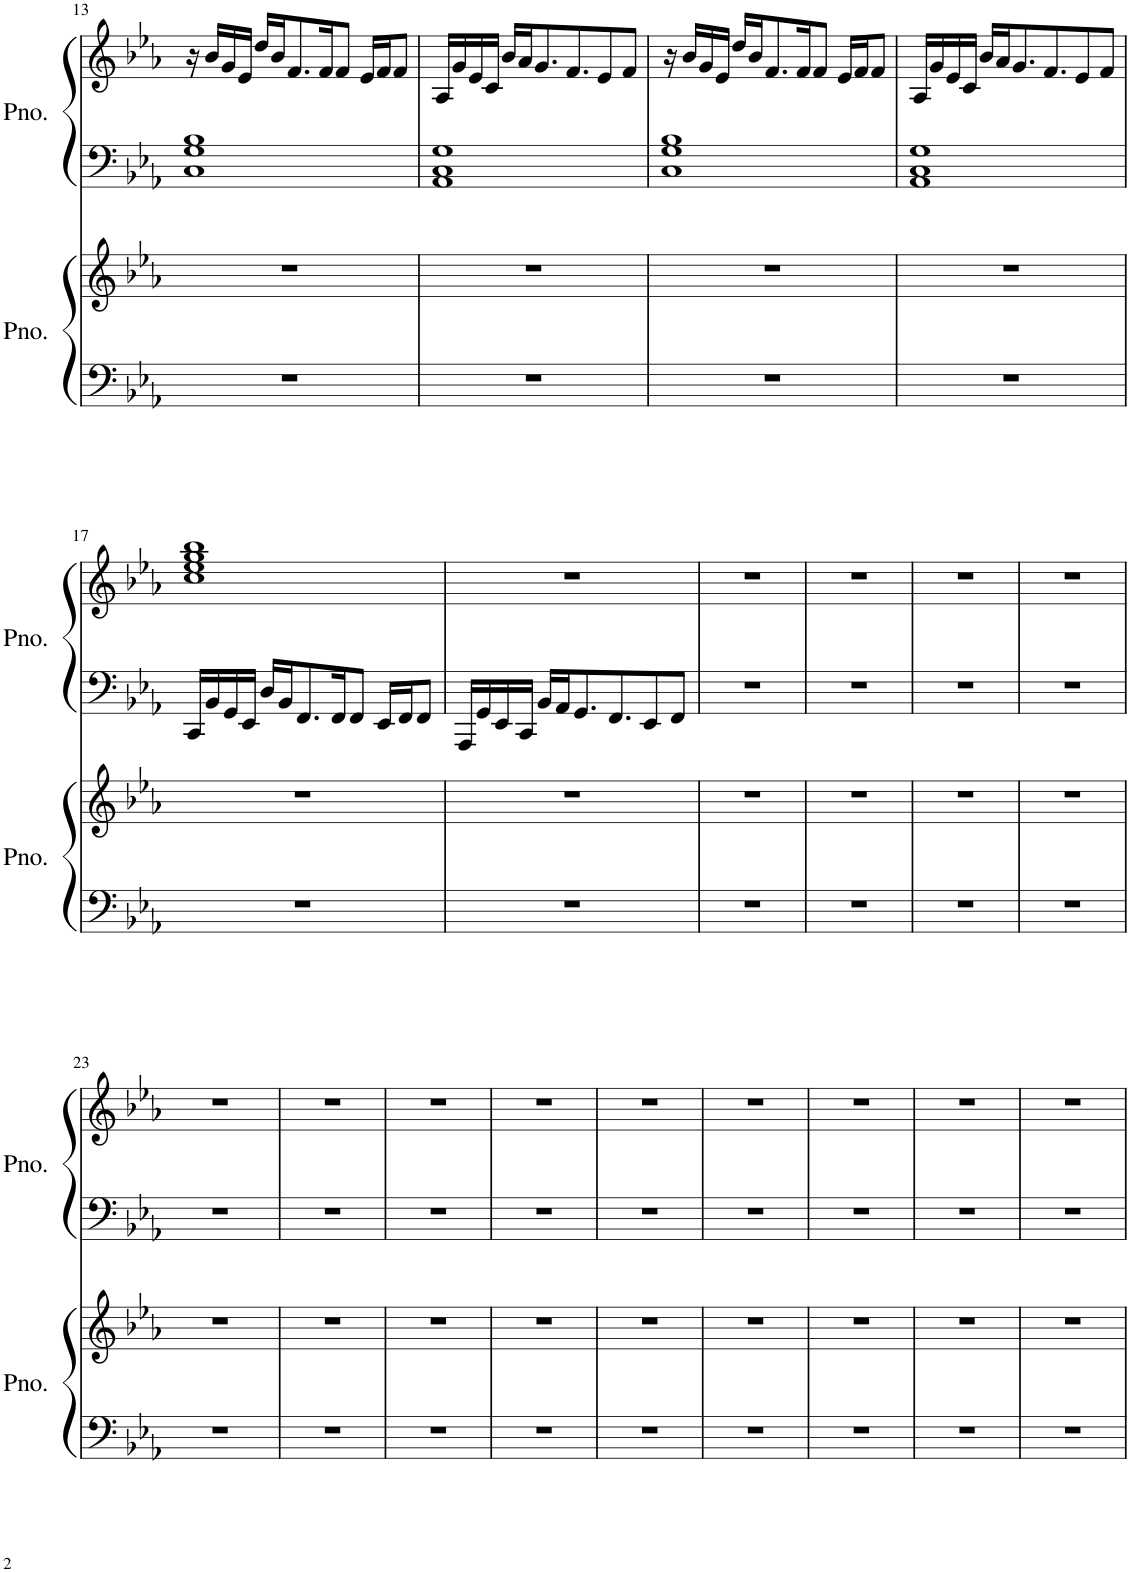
**kern	**kern	**kern	**kern
*part2	*part2	*part1	*part1
*staff4	*staff3	*staff2	*staff1
*I"Piano	*	*I"Piano	*
*I'Pno.	*	*I'Pno.	*
!!LO:PB:g=z
*clefF4	*clefG2	*clefF4	*clefG2
*k[b-e-a-]	*k[b-e-a-]	*k[b-e-a-]	*k[b-e-a-]
*M4/4	*M4/4	*M4/4	*M4/4
=13	=13	=13	=13
1r	1r	1C 1G 1B-	16r
.	.	.	16b-/LL
.	.	.	16g/
.	.	.	16e-/JJ
.	.	.	16dd/LL
.	.	.	16b-/J
.	.	.	8.f/
.	.	.	16f/K
.	.	.	8f/J
.	.	.	16e-/LL
.	.	.	16f/J
.	.	.	8f/J
=14	=14	=14	=14
1r	1r	1AA- 1C 1G	16A-/LL
.	.	.	16g/
.	.	.	16e-/
.	.	.	16c/JJ
.	.	.	16b-/LL
.	.	.	16a-/J
.	.	.	8.g/
.	.	.	8.f/
.	.	.	8e-/
.	.	.	8f/J
=15	=15	=15	=15
1r	1r	1C 1G 1B-	16r
.	.	.	16b-/LL
.	.	.	16g/
.	.	.	16e-/JJ
.	.	.	16dd/LL
.	.	.	16b-/J
.	.	.	8.f/
.	.	.	16f/K
.	.	.	8f/J
.	.	.	16e-/LL
.	.	.	16f/J
.	.	.	8f/J
=16	=16	=16	=16
1r	1r	1AA- 1C 1G	16A-/LL
.	.	.	16g/
.	.	.	16e-/
.	.	.	16c/JJ
.	.	.	16b-/LL
.	.	.	16a-/J
.	.	.	8.g/
.	.	.	8.f/
.	.	.	8e-/
.	.	.	8f/J
!!LO:LB:g=z
=17	=17	=17	=17
1r	1r	16CC/LL	1cc 1ee- 1gg 1bb-
.	.	16BB-/	.
.	.	16GG/	.
.	.	16EE-/JJ	.
.	.	16D/LL	.
.	.	16BB-/J	.
.	.	8.FF/	.
.	.	16FF/K	.
.	.	8FF/J	.
.	.	16EE-/LL	.
.	.	16FF/J	.
.	.	8FF/J	.
=18	=18	=18	=18
1r	1r	16AAA-/LL	1r
.	.	16GG/	.
.	.	16EE-/	.
.	.	16CC/JJ	.
.	.	16BB-/LL	.
.	.	16AA-/J	.
.	.	8.GG/	.
.	.	8.FF/	.
.	.	8EE-/	.
.	.	8FF/J	.
=19	=19	=19	=19
1r	1r	1r	1r
=20	=20	=20	=20
1r	1r	1r	1r
=21	=21	=21	=21
1r	1r	1r	1r
=22	=22	=22	=22
1r	1r	1r	1r
!!LO:LB:g=z
=23	=23	=23	=23
1r	1r	1r	1r
=24	=24	=24	=24
1r	1r	1r	1r
=25	=25	=25	=25
1r	1r	1r	1r
=26	=26	=26	=26
1r	1r	1r	1r
=27	=27	=27	=27
1r	1r	1r	1r
=28	=28	=28	=28
1r	1r	1r	1r
=29	=29	=29	=29
1r	1r	1r	1r
=30	=30	=30	=30
1r	1r	1r	1r
=31	=31	=31	=31
1r	1r	1r	1r
=	=	=	=
*-	*-	*-	*-
